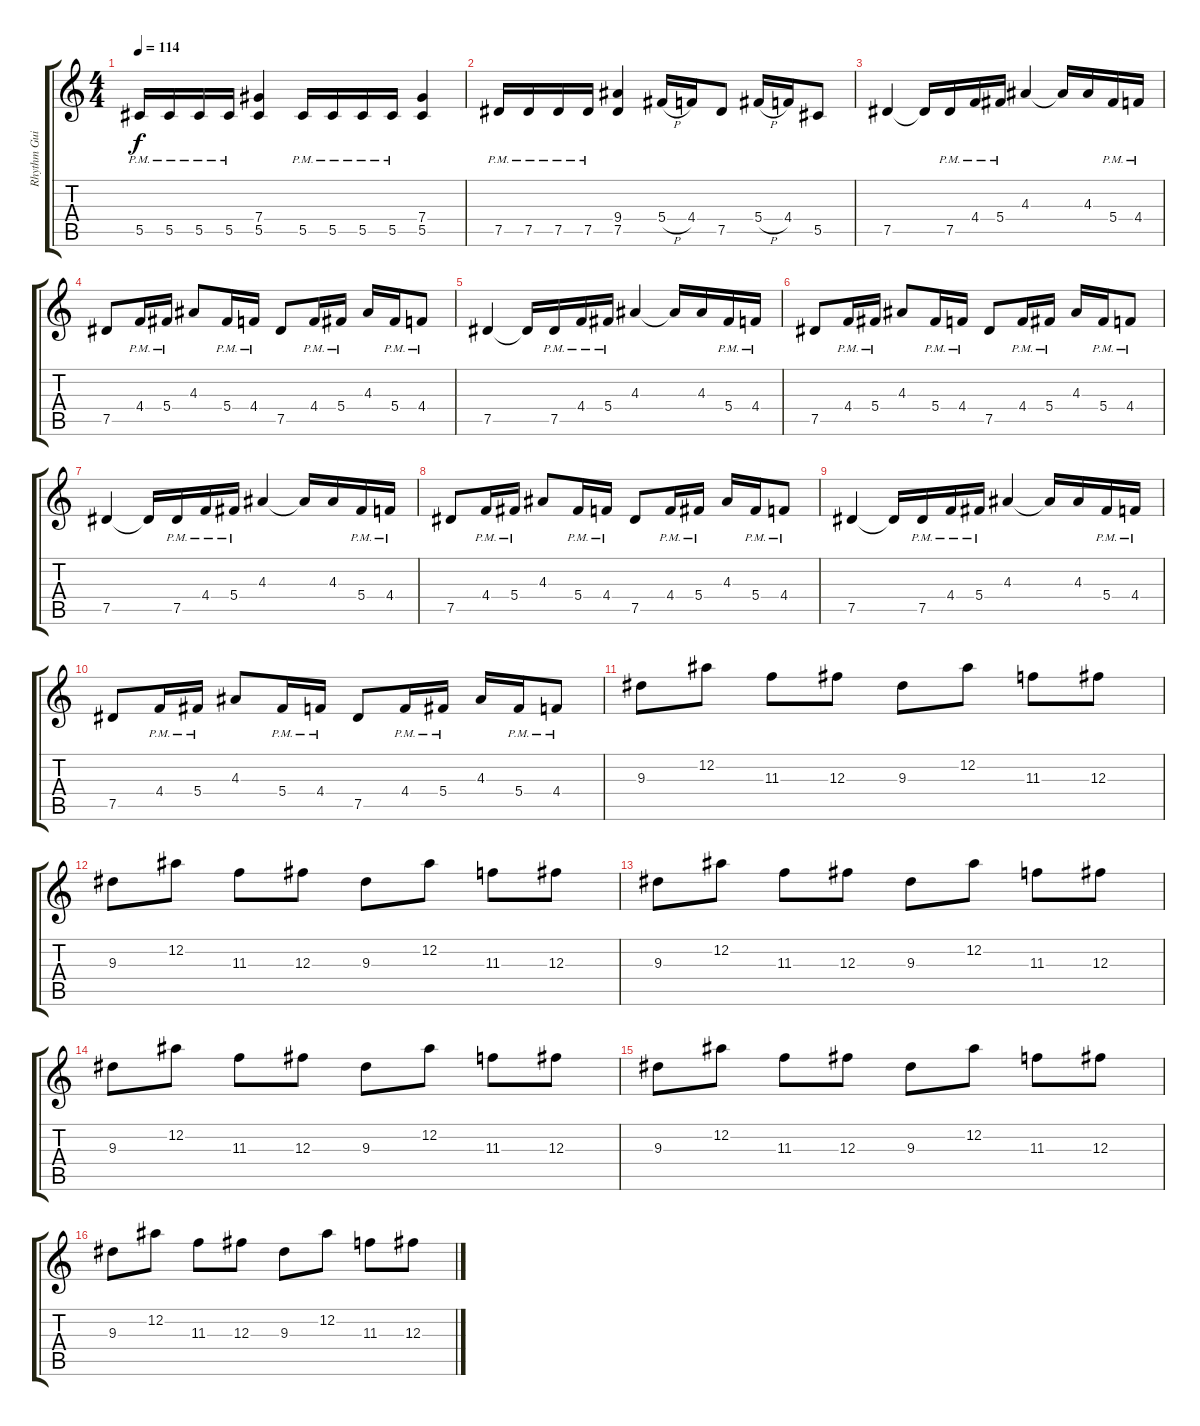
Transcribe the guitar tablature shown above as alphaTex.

\track ("Rhythm Guitar" "Rhythm Gui") {instrument distortionguitar}
\staff {score tabs}
\tuning (Eb4 Bb3 Gb3 Db3 Ab2 Eb2) {hide}
\ts (4 4)
\tempo 114
\clef g2
\ks c
5.5{pm}.16{dy f} 5.5{pm}.16 5.5{pm}.16 5.5{pm}.16 (7.4 5.5).4 5.5{pm}.16 5.5{pm}.16 5.5{pm}.16 5.5{pm}.16 (7.4 5.5).4 |
7.5{pm}.16 7.5{pm}.16 7.5{pm}.16 7.5{pm}.16 (9.4 7.5).4 5.4{h}.16 4.4.16 7.5.8 5.4{h}.16 4.4.16 5.5.8 |
7.5.4 7.5{t}.16 7.5{pm}.16 4.4{pm}.16 5.4{pm}.16 4.3.4 4.3{t}.16 4.3.16 5.4{pm}.16 4.4{pm}.16 |
7.5.8 4.4{pm}.16 5.4{pm}.16 4.3.8 5.4{pm}.16 4.4{pm}.16 7.5.8 4.4{pm}.16 5.4{pm}.16 4.3.16 5.4{pm}.16 4.4{pm}.8 |
7.5.4 7.5{t}.16 7.5{pm}.16 4.4{pm}.16 5.4{pm}.16 4.3.4 4.3{t}.16 4.3.16 5.4{pm}.16 4.4{pm}.16 |
7.5.8 4.4{pm}.16 5.4{pm}.16 4.3.8 5.4{pm}.16 4.4{pm}.16 7.5.8 4.4{pm}.16 5.4{pm}.16 4.3.16 5.4{pm}.16 4.4{pm}.8 |
7.5.4 7.5{t}.16 7.5{pm}.16 4.4{pm}.16 5.4{pm}.16 4.3.4 4.3{t}.16 4.3.16 5.4{pm}.16 4.4{pm}.16 |
7.5.8 4.4{pm}.16 5.4{pm}.16 4.3.8 5.4{pm}.16 4.4{pm}.16 7.5.8 4.4{pm}.16 5.4{pm}.16 4.3.16 5.4{pm}.16 4.4{pm}.8 |
7.5.4 7.5{t}.16 7.5{pm}.16 4.4{pm}.16 5.4{pm}.16 4.3.4 4.3{t}.16 4.3.16 5.4{pm}.16 4.4{pm}.16 |
7.5.8 4.4{pm}.16 5.4{pm}.16 4.3.8 5.4{pm}.16 4.4{pm}.16 7.5.8 4.4{pm}.16 5.4{pm}.16 4.3.16 5.4{pm}.16 4.4{pm}.8 |
9.3.8 12.2.8 11.3.8 12.3.8 9.3.8 12.2.8 11.3.8 12.3.8 |
9.3.8 12.2.8 11.3.8 12.3.8 9.3.8 12.2.8 11.3.8 12.3.8 |
9.3.8 12.2.8 11.3.8 12.3.8 9.3.8 12.2.8 11.3.8 12.3.8 |
9.3.8 12.2.8 11.3.8 12.3.8 9.3.8 12.2.8 11.3.8 12.3.8 |
9.3.8 12.2.8 11.3.8 12.3.8 9.3.8 12.2.8 11.3.8 12.3.8 |
9.3.8 12.2.8 11.3.8 12.3.8 9.3.8 12.2.8 11.3.8 12.3.8
